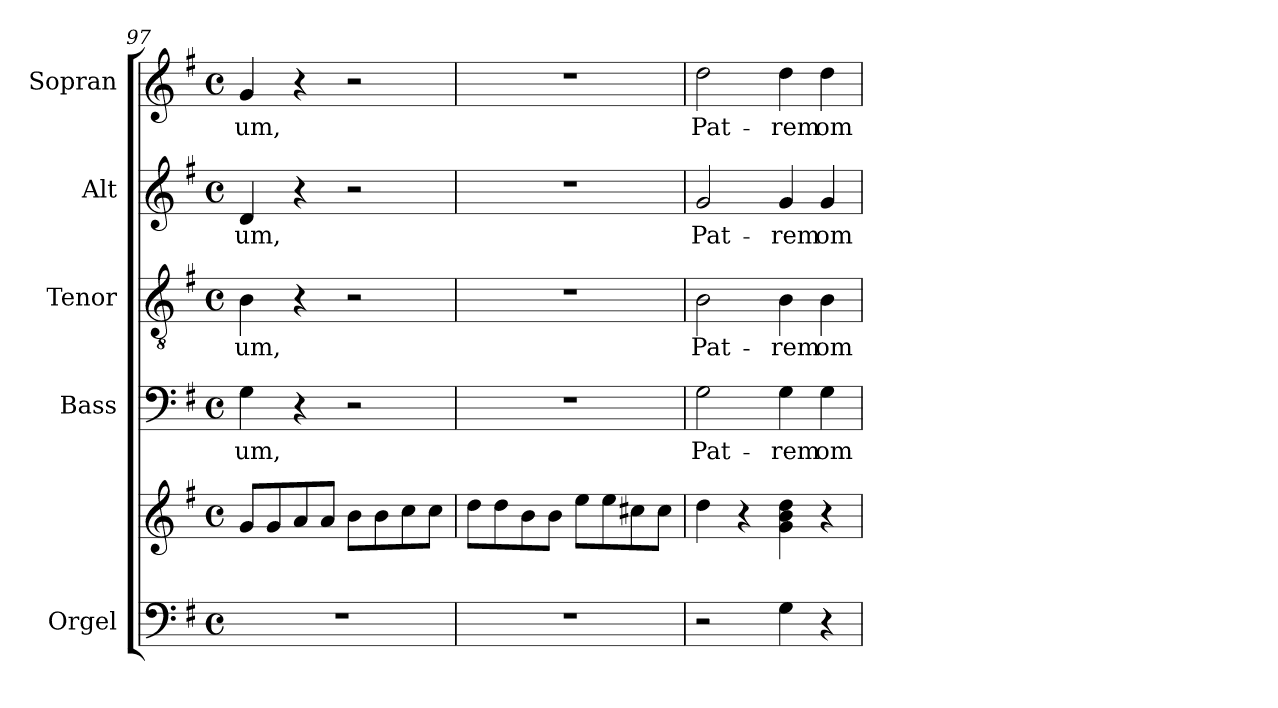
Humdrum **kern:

**kern	**kern	**kern	**text	**kern	**text	**kern	**text	**kern	**text
*part5	*part5	*part4	*part4	*part3	*part3	*part2	*part2	*part1	*part1
*staff6	*staff5	*staff4	*staff4	*staff3	*staff3	*staff2	*staff2	*staff1	*staff1
*I"Orgel	*	*I"Bass	*	*I"Tenor	*	*I"Alt	*	*I"Sopran	*
*I'Org.	*	*I'B.	*	*I'T.	*	*I'A.	*	*I'S.	*
!!LO:LB:g=z
*clefF4	*clefG2	*clefF4	*	*clefGv2	*	*clefG2	*	*clefG2	*
*k[f#]	*k[f#]	*k[f#]	*	*k[f#]	*	*k[f#]	*	*k[f#]	*
*G:	*G:	*G:	*	*G:	*	*G:	*	*G:	*
*M4/4	*M4/4	*M4/4	*	*M4/4	*	*M4/4	*	*M4/4	*
*met(c)	*met(c)	*met(c)	*	*met(c)	*	*met(c)	*	*met(c)	*
=97	=97	=97	=97	=97	=97	=97	=97	=97	=97
!	!	!	!LO:LY:b	!	!LO:LY:b	!	!LO:LY:b	!	!LO:LY:b
1r	8g/L	4G\	-um,	4B\	-um,	4d/	-um,	4g/	-um,
.	8g/	.	.	.	.	.	.	.	.
.	8a/	4r	.	4r	.	4r	.	4r	.
.	8a/J	.	.	.	.	.	.	.	.
.	8b\L	2r	.	2r	.	2r	.	2r	.
.	8b\	.	.	.	.	.	.	.	.
.	8cc\	.	.	.	.	.	.	.	.
.	8cc\J	.	.	.	.	.	.	.	.
=98	=98	=98	=98	=98	=98	=98	=98	=98	=98
1r	8dd\L	1r	.	1r	.	1r	.	1r	.
.	8dd\	.	.	.	.	.	.	.	.
.	8b\	.	.	.	.	.	.	.	.
.	8b\J	.	.	.	.	.	.	.	.
.	8ee\L	.	.	.	.	.	.	.	.
.	8ee\	.	.	.	.	.	.	.	.
.	8cc#X\	.	.	.	.	.	.	.	.
.	8cc#\J	.	.	.	.	.	.	.	.
=99	=99	=99	=99	=99	=99	=99	=99	=99	=99
!	!	!	!LO:LY:b	!	!LO:LY:b	!	!LO:LY:b	!	!LO:LY:b
2r	4dd\	2G\	Pat-	2B\	Pat-	2g/	Pat-	2dd\	Pat-
.	4r	.	.	.	.	.	.	.	.
!	!	!	!LO:LY:b	!	!LO:LY:b	!	!LO:LY:b	!	!LO:LY:b
4G\	4g\ 4b\ 4dd\	4G\	-rem	4B\	-rem	4g/	-rem	4dd\	-rem
!	!	!	!LO:LY:b	!	!LO:LY:b	!	!LO:LY:b	!	!LO:LY:b
4r	4r	4G\	om-	4B\	om-	4g/	om-	4dd\	om-
=	=	=	=	=	=	=	=	=	=
*-	*-	*-	*-	*-	*-	*-	*-	*-	*-
